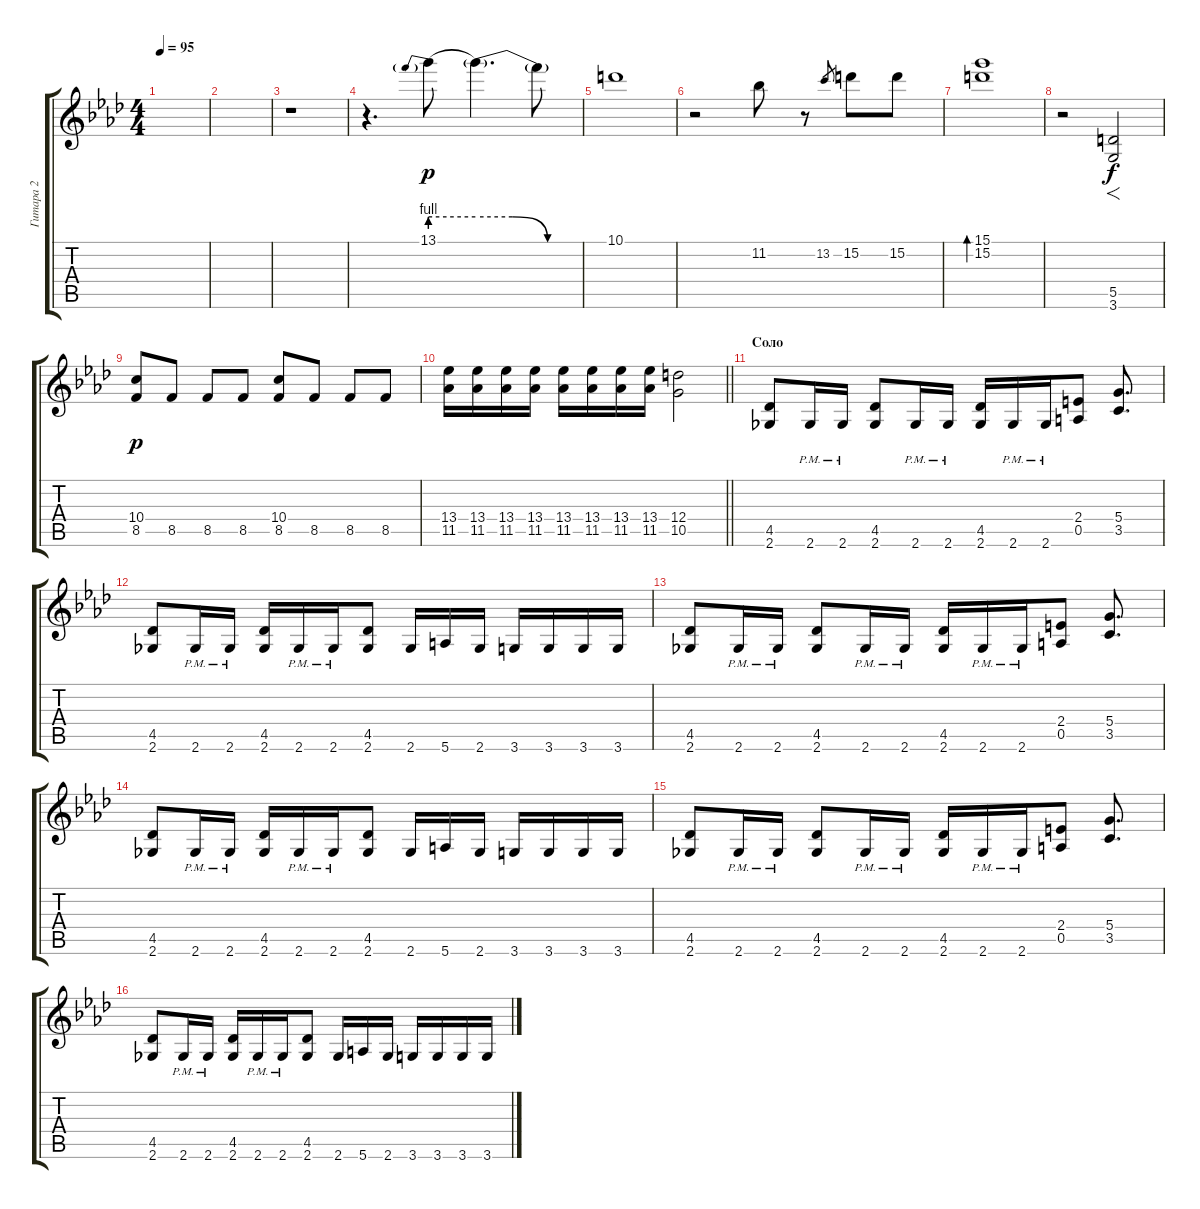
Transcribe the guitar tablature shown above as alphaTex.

\track ("Гитара 2" "Гитара 2") {instrument distortionguitar}
\staff {score tabs}
\tuning (E4 B3 G3 D3 A2 E2) {hide}
\ts (4 4)
\tempo 95
\clef g2
\ks ab
|
|
r.1 |
r.4{d} 13.1{be (prebend 0 4 60 4)}.8{dy p} 13.1{be (custom 0 4 20 4 40 0 60 0) t}.4{d} 13.1{t}.8 |
10.1.1 |
r.2 11.2.8 r.8 13.2.8{gr} 15.2.8 15.2.8 |
(15.1 15.2).1{bd 30} |
r.2 (5.5 3.6).2{f dy f} |
(10.4 8.5).8{dy p} 8.5.8 8.5.8 8.5.8 (10.4 8.5).8 8.5.8 8.5.8 8.5.8 |
\barLineRight lightlight
(13.4 11.5).16 (13.4 11.5).16 (13.4 11.5).16 (13.4 11.5).16 (13.4 11.5).16 (13.4 11.5).16 (13.4 11.5).16 (13.4 11.5).16 (12.4 10.5).2 |
\section ("" "Соло")
(4.5 2.6).8 2.6{pm}.16 2.6{pm}.16 (4.5 2.6).8 2.6{pm}.16 2.6{pm}.16 (4.5 2.6).16 2.6{pm}.16 2.6{pm}.16 (2.4 0.5).8 (5.4 3.5).8{d} |
(4.5 2.6).8 2.6{pm}.16 2.6{pm}.16 (4.5 2.6).16 2.6{pm}.16 2.6{pm}.16 (4.5 2.6).8 2.6.16 5.6.16 2.6.16 3.6.16 3.6.16 3.6.16 3.6.16 |
(4.5 2.6).8 2.6{pm}.16 2.6{pm}.16 (4.5 2.6).8 2.6{pm}.16 2.6{pm}.16 (4.5 2.6).16 2.6{pm}.16 2.6{pm}.16 (2.4 0.5).8 (5.4 3.5).8{d} |
(4.5 2.6).8 2.6{pm}.16 2.6{pm}.16 (4.5 2.6).16 2.6{pm}.16 2.6{pm}.16 (4.5 2.6).8 2.6.16 5.6.16 2.6.16 3.6.16 3.6.16 3.6.16 3.6.16 |
(4.5 2.6).8 2.6{pm}.16 2.6{pm}.16 (4.5 2.6).8 2.6{pm}.16 2.6{pm}.16 (4.5 2.6).16 2.6{pm}.16 2.6{pm}.16 (2.4 0.5).8 (5.4 3.5).8{d} |
(4.5 2.6).8 2.6{pm}.16 2.6{pm}.16 (4.5 2.6).16 2.6{pm}.16 2.6{pm}.16 (4.5 2.6).8 2.6.16 5.6.16 2.6.16 3.6.16 3.6.16 3.6.16 3.6.16
